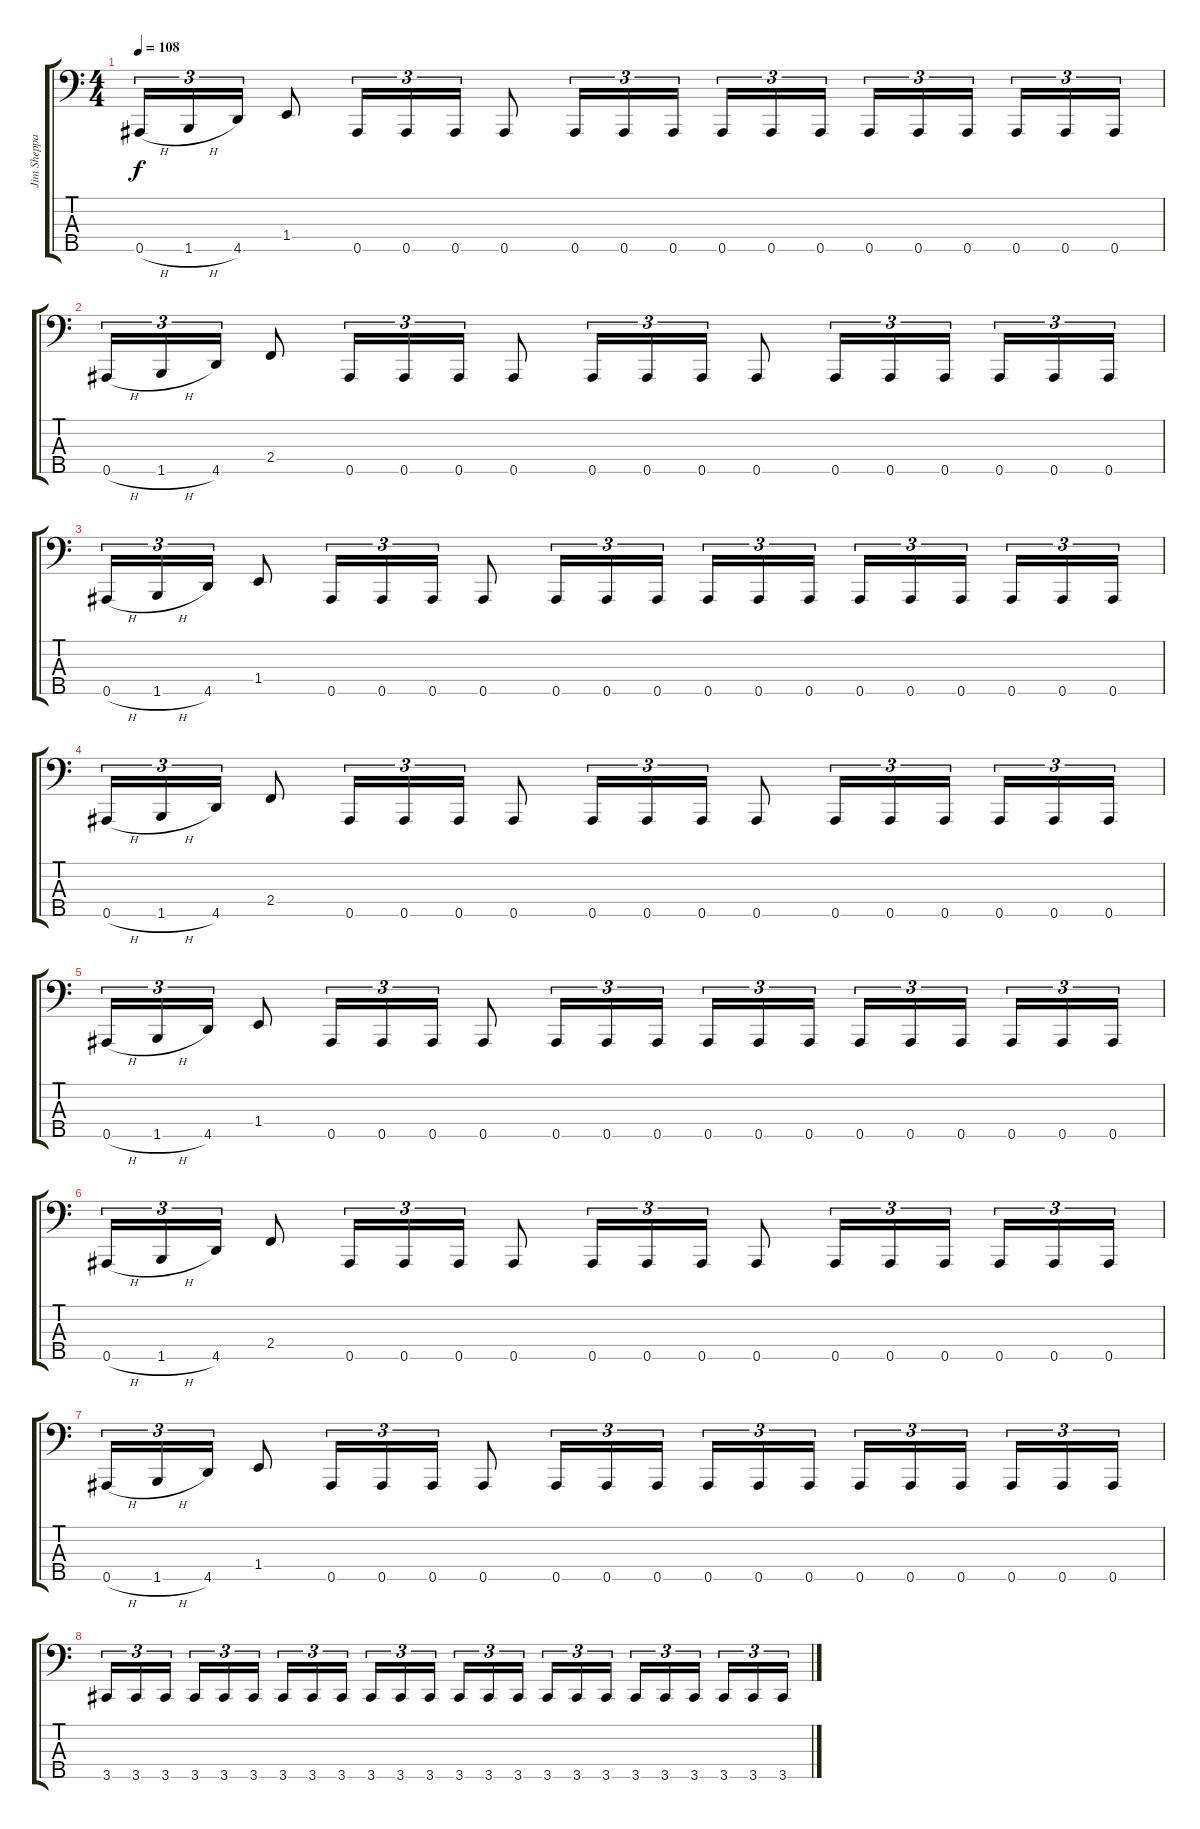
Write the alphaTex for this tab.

\track ("Jim Sheppard" "Jim Sheppa") {instrument electricbassfinger}
\staff {score tabs}
\tuning (Gb2 Db2 Ab1 Eb1 Bb0) {hide}
\ts (4 4)
\tempo 108
\clef f4
\ks c
0.5{h}.16{tu (3 2) dy f} 1.5{h}.16{tu (3 2)} 4.5.16{tu (3 2)} 1.4.8 0.5.16{tu (3 2)} 0.5.16{tu (3 2)} 0.5.16{tu (3 2)} 0.5.8 0.5.16{tu (3 2)} 0.5.16{tu (3 2)} 0.5.16{tu (3 2) beam splitsecondary} 0.5.16{tu (3 2)} 0.5.16{tu (3 2)} 0.5.16{tu (3 2)} 0.5.16{tu (3 2)} 0.5.16{tu (3 2)} 0.5.16{tu (3 2) beam splitsecondary} 0.5.16{tu (3 2)} 0.5.16{tu (3 2)} 0.5.16{tu (3 2)} |
0.5{h}.16{tu (3 2)} 1.5{h}.16{tu (3 2)} 4.5.16{tu (3 2)} 2.4.8 0.5.16{tu (3 2)} 0.5.16{tu (3 2)} 0.5.16{tu (3 2)} 0.5.8 0.5.16{tu (3 2)} 0.5.16{tu (3 2)} 0.5.16{tu (3 2)} 0.5.8 0.5.16{tu (3 2)} 0.5.16{tu (3 2)} 0.5.16{tu (3 2) beam splitsecondary} 0.5.16{tu (3 2)} 0.5.16{tu (3 2)} 0.5.16{tu (3 2)} |
0.5{h}.16{tu (3 2)} 1.5{h}.16{tu (3 2)} 4.5.16{tu (3 2)} 1.4.8 0.5.16{tu (3 2)} 0.5.16{tu (3 2)} 0.5.16{tu (3 2)} 0.5.8 0.5.16{tu (3 2)} 0.5.16{tu (3 2)} 0.5.16{tu (3 2) beam splitsecondary} 0.5.16{tu (3 2)} 0.5.16{tu (3 2)} 0.5.16{tu (3 2)} 0.5.16{tu (3 2)} 0.5.16{tu (3 2)} 0.5.16{tu (3 2) beam splitsecondary} 0.5.16{tu (3 2)} 0.5.16{tu (3 2)} 0.5.16{tu (3 2)} |
0.5{h}.16{tu (3 2)} 1.5{h}.16{tu (3 2)} 4.5.16{tu (3 2)} 2.4.8 0.5.16{tu (3 2)} 0.5.16{tu (3 2)} 0.5.16{tu (3 2)} 0.5.8 0.5.16{tu (3 2)} 0.5.16{tu (3 2)} 0.5.16{tu (3 2)} 0.5.8 0.5.16{tu (3 2)} 0.5.16{tu (3 2)} 0.5.16{tu (3 2) beam splitsecondary} 0.5.16{tu (3 2)} 0.5.16{tu (3 2)} 0.5.16{tu (3 2)} |
0.5{h}.16{tu (3 2)} 1.5{h}.16{tu (3 2)} 4.5.16{tu (3 2)} 1.4.8 0.5.16{tu (3 2)} 0.5.16{tu (3 2)} 0.5.16{tu (3 2)} 0.5.8 0.5.16{tu (3 2)} 0.5.16{tu (3 2)} 0.5.16{tu (3 2) beam splitsecondary} 0.5.16{tu (3 2)} 0.5.16{tu (3 2)} 0.5.16{tu (3 2)} 0.5.16{tu (3 2)} 0.5.16{tu (3 2)} 0.5.16{tu (3 2) beam splitsecondary} 0.5.16{tu (3 2)} 0.5.16{tu (3 2)} 0.5.16{tu (3 2)} |
0.5{h}.16{tu (3 2)} 1.5{h}.16{tu (3 2)} 4.5.16{tu (3 2)} 2.4.8 0.5.16{tu (3 2)} 0.5.16{tu (3 2)} 0.5.16{tu (3 2)} 0.5.8 0.5.16{tu (3 2)} 0.5.16{tu (3 2)} 0.5.16{tu (3 2)} 0.5.8 0.5.16{tu (3 2)} 0.5.16{tu (3 2)} 0.5.16{tu (3 2) beam splitsecondary} 0.5.16{tu (3 2)} 0.5.16{tu (3 2)} 0.5.16{tu (3 2)} |
0.5{h}.16{tu (3 2)} 1.5{h}.16{tu (3 2)} 4.5.16{tu (3 2)} 1.4.8 0.5.16{tu (3 2)} 0.5.16{tu (3 2)} 0.5.16{tu (3 2)} 0.5.8 0.5.16{tu (3 2)} 0.5.16{tu (3 2)} 0.5.16{tu (3 2) beam splitsecondary} 0.5.16{tu (3 2)} 0.5.16{tu (3 2)} 0.5.16{tu (3 2)} 0.5.16{tu (3 2)} 0.5.16{tu (3 2)} 0.5.16{tu (3 2) beam splitsecondary} 0.5.16{tu (3 2)} 0.5.16{tu (3 2)} 0.5.16{tu (3 2)} |
3.5.16{tu (3 2)} 3.5.16{tu (3 2)} 3.5.16{tu (3 2) beam splitsecondary} 3.5.16{tu (3 2)} 3.5.16{tu (3 2)} 3.5.16{tu (3 2)} 3.5.16{tu (3 2)} 3.5.16{tu (3 2)} 3.5.16{tu (3 2) beam splitsecondary} 3.5.16{tu (3 2)} 3.5.16{tu (3 2)} 3.5.16{tu (3 2)} 3.5.16{tu (3 2)} 3.5.16{tu (3 2)} 3.5.16{tu (3 2) beam splitsecondary} 3.5.16{tu (3 2)} 3.5.16{tu (3 2)} 3.5.16{tu (3 2)} 3.5.16{tu (3 2)} 3.5.16{tu (3 2)} 3.5.16{tu (3 2) beam splitsecondary} 3.5.16{tu (3 2)} 3.5.16{tu (3 2)} 3.5.16{tu (3 2)}
